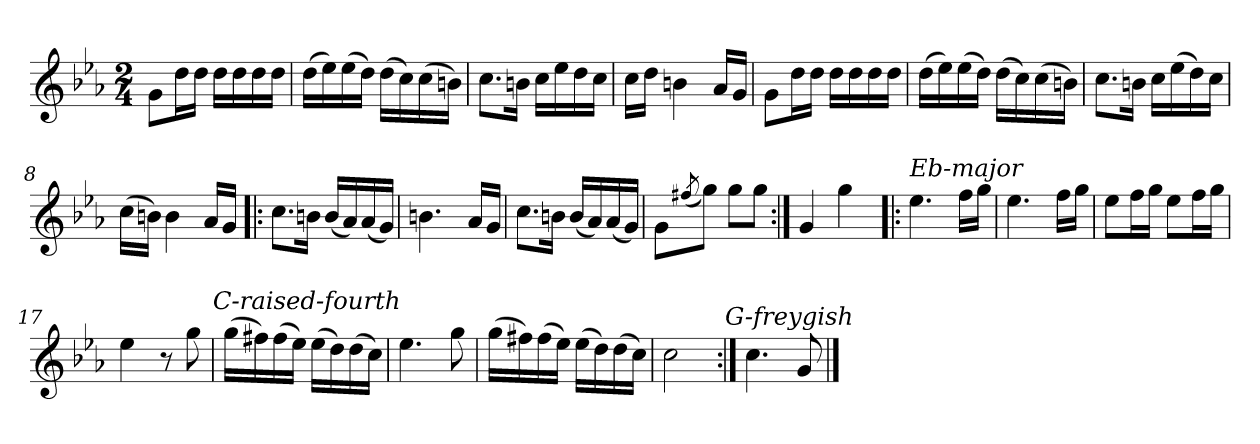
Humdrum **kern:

**kern
*part1
*staff1
*clefG2
*k[b-e-a-]
*M2/4
=1
8gL
16ddL
16ddJJ
16ddLL
16dd
16dd
16ddJJ
=2
(16ddLL
16ee-)
(16ee-
16ddJJ)
(16ddLL
16cc)
(16cc
16bnJJ)
=3
8.ccL
16bnJk
16ccLL
16ee-
16dd
16ccJJ
=4
16ccLL
16ddJJ
4bn
16a-LL
16gJJ
=5
8gL
16ddL
16ddJJ
16ddLL
16dd
16dd
16ddJJ
=6
(16ddLL
16ee-)
(16ee-
16ddJJ)
(16ddLL
16cc)
(16cc
16bnJJ)
=7
8.ccL
16bnJk
16ccLL
(16ee-
16dd)
16ccJJ
=8
(16ccLL
16bnJJ)
4b
16a-LL
16gJJ
=9!|:
8.ccL
16bnJk
(16bLL
16a-)
(16a-
16gJJ)
=10
4.bn
16a-LL
16gJJ
=11
8.ccL
16bnJk
(16bLL
16a-)
(16a-
16gJJ)
=12
8gL
(8qff#X/
8ggJ)
8ggL
8ggJ
=13:|!
4g
4gg
=14!|:
!LO:TX:a:i:t=Eb-major
4.ee-
16ffLL
16ggJJ
=15
4.ee-
16ffLL
16ggJJ
=16
8ee-L
16ffL
16ggJJ
8ee-L
16ffL
16ggJJ
=17
4ee-
8r
8gg
!LO:TX:a:i:t=C-raised-fourth
=18
(16ggLL
16ff#X)
(16ff#
16ee-JJ)
(16ee-LL
16dd)
(16dd
16ccJJ)
=19
4.ee-
8gg
=20
(16ggLL
16ff#X)
(16ff#
16ee-JJ)
(16ee-LL
16dd)
(16dd
16ccJJ)
=21
2cc
!LO:TX:a:i:t=G-freygish
=22:|!
4.cc
8g
==
*-
